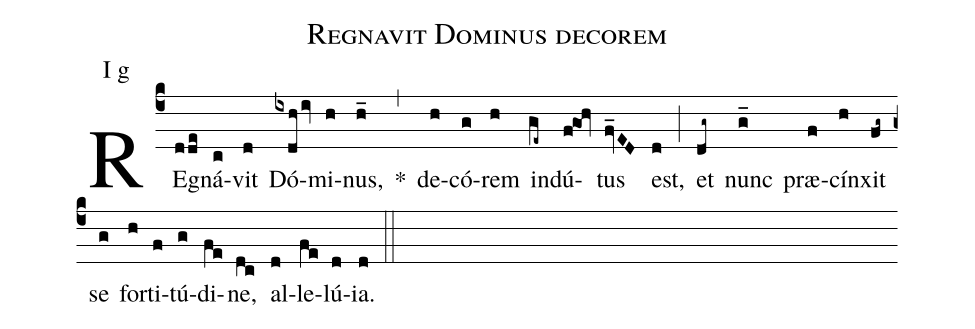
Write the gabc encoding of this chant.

name: Regnavit Dominus decorem;
annotation: I g;
mode: 1;
%%
(c4)
RE(dde)gná(c)vit(d) Dó(ixdh/iv)mi(h)nus,(h_) *(,)
de(h)có(g)rem(h) in(ge~)dú(f!goh)tus(fv_ED) est,(d) (;)
et(dg~) nunc(g_) præ(f)cín(h)xit(fg~) se(g) for(h)ti(f)tú(g)di(fe)ne,(dc) al(d)le(fe)lú(d)ia.(d) (::)
